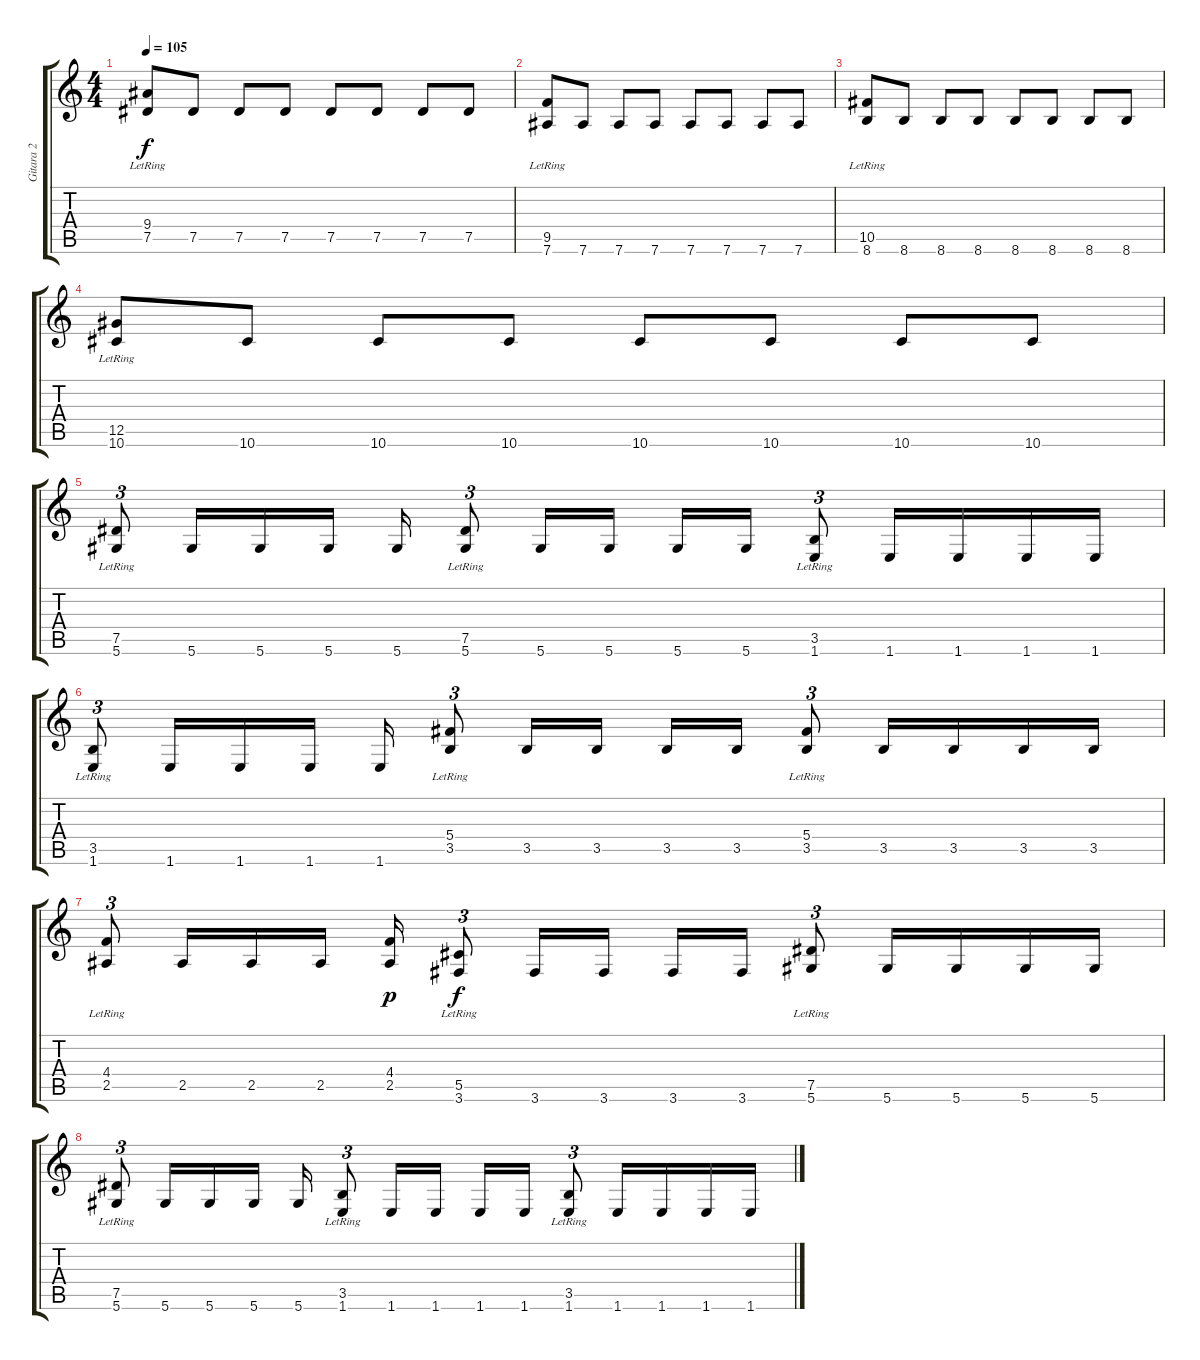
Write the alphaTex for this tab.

\track ("Gitara 2" "Gitara 2") {instrument distortionguitar}
\staff {score tabs}
\tuning (Eb4 Bb3 Gb3 Db3 Ab2 Eb2) {hide}
\ts (4 4)
\tempo 105
\clef g2
\ks c
(9.4{lr} 7.5).8{dy f} 7.5.8 7.5.8 7.5.8 7.5.8 7.5.8 7.5.8 7.5.8 |
(9.5{lr} 7.6).8 7.6.8 7.6.8 7.6.8 7.6.8 7.6.8 7.6.8 7.6.8 |
(10.5{lr} 8.6).8 8.6.8 8.6.8 8.6.8 8.6.8 8.6.8 8.6.8 8.6.8 |
(12.5{lr} 10.6).8 10.6.8 10.6.8 10.6.8 10.6.8 10.6.8 10.6.8 10.6.8 |
(7.5{lr} 5.6).8{tu (3 2)} 5.6.16 5.6.16 5.6.16 5.6.16 (7.5{lr} 5.6).8{tu (3 2)} 5.6.16 5.6.16 5.6.16 5.6.16 (3.5{lr} 1.6).8{tu (3 2)} 1.6.16 1.6.16 1.6.16 1.6.16 |
(3.5{lr} 1.6).8{tu (3 2)} 1.6.16 1.6.16 1.6.16 1.6.16 (5.4{lr} 3.5).8{tu (3 2)} 3.5.16 3.5.16 3.5.16 3.5.16 (5.4{lr} 3.5).8{tu (3 2)} 3.5.16 3.5.16 3.5.16 3.5.16 |
(4.4{lr} 2.5).8{tu (3 2)} 2.5.16 2.5.16 2.5.16 (4.4 2.5).16{dy p} (5.5{lr} 3.6).8{tu (3 2) dy f} 3.6.16 3.6.16 3.6.16 3.6.16 (7.5{lr} 5.6).8{tu (3 2)} 5.6.16 5.6.16 5.6.16 5.6.16 |
(7.5{lr} 5.6).8{tu (3 2)} 5.6.16 5.6.16 5.6.16 5.6.16 (3.5{lr} 1.6).8{tu (3 2)} 1.6.16 1.6.16 1.6.16 1.6.16 (3.5{lr} 1.6).8{tu (3 2)} 1.6.16 1.6.16 1.6.16 1.6.16
